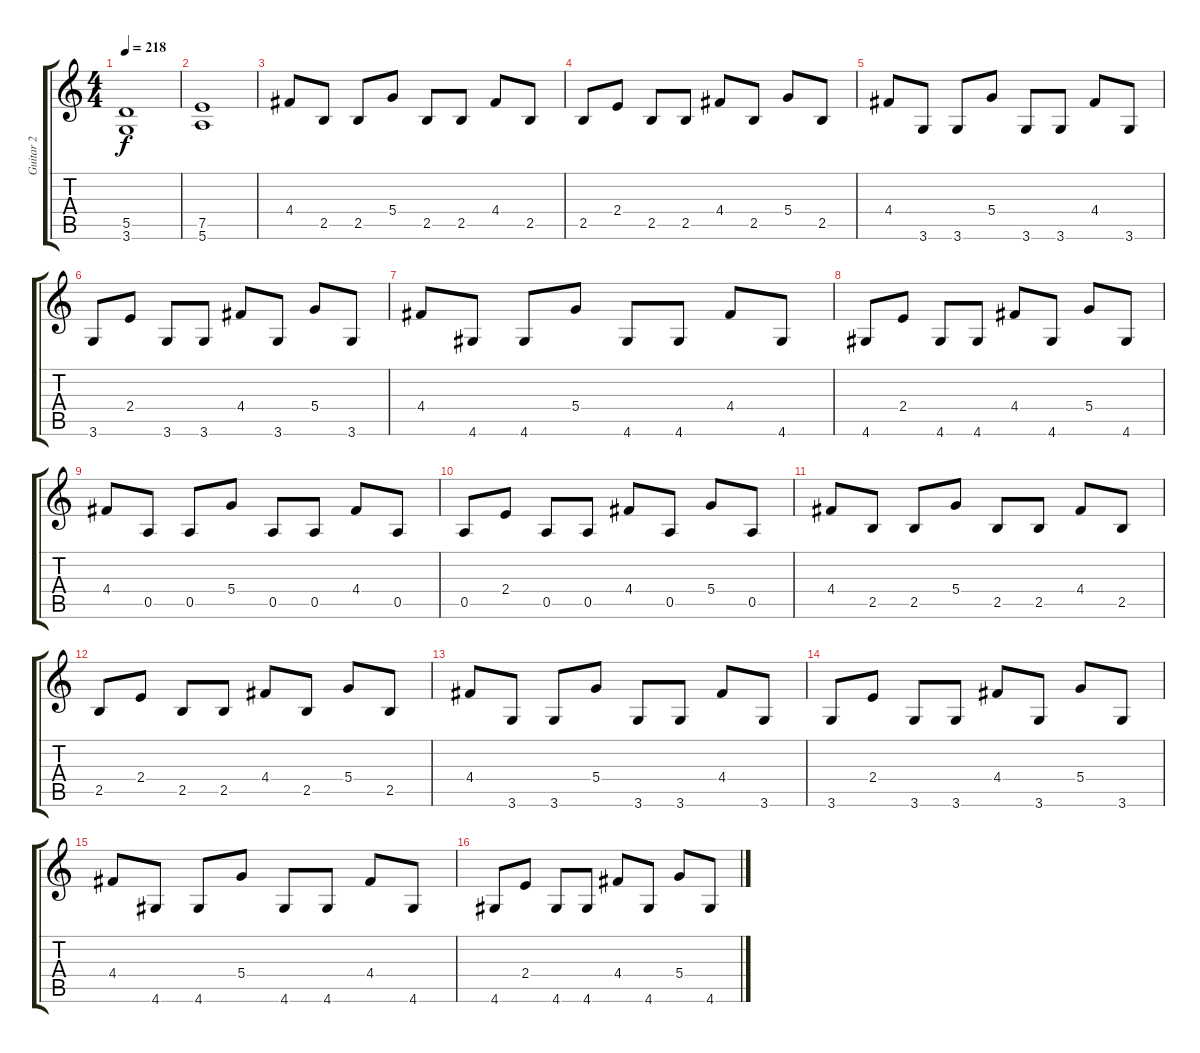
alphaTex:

\track ("Guitar 2" "Guitar 2") {instrument distortionguitar}
\staff {score tabs}
\tuning (E4 B3 G3 D3 A2 E2) {hide}
\ts (4 4)
\tempo 218
\clef g2
\ks c
(5.5 3.6).1{dy f} |
(7.5 5.6).1 |
4.4.8 2.5.8 2.5.8 5.4.8 2.5.8 2.5.8 4.4.8 2.5.8 |
2.5.8 2.4.8 2.5.8 2.5.8 4.4.8 2.5.8 5.4.8 2.5.8 |
4.4.8 3.6.8 3.6.8 5.4.8 3.6.8 3.6.8 4.4.8 3.6.8 |
3.6.8 2.4.8 3.6.8 3.6.8 4.4.8 3.6.8 5.4.8 3.6.8 |
4.4.8 4.6.8 4.6.8 5.4.8 4.6.8 4.6.8 4.4.8 4.6.8 |
4.6.8 2.4.8 4.6.8 4.6.8 4.4.8 4.6.8 5.4.8 4.6.8 |
4.4.8 0.5.8 0.5.8 5.4.8 0.5.8 0.5.8 4.4.8 0.5.8 |
0.5.8 2.4.8 0.5.8 0.5.8 4.4.8 0.5.8 5.4.8 0.5.8 |
4.4.8 2.5.8 2.5.8 5.4.8 2.5.8 2.5.8 4.4.8 2.5.8 |
2.5.8 2.4.8 2.5.8 2.5.8 4.4.8 2.5.8 5.4.8 2.5.8 |
4.4.8 3.6.8 3.6.8 5.4.8 3.6.8 3.6.8 4.4.8 3.6.8 |
3.6.8 2.4.8 3.6.8 3.6.8 4.4.8 3.6.8 5.4.8 3.6.8 |
4.4.8 4.6.8 4.6.8 5.4.8 4.6.8 4.6.8 4.4.8 4.6.8 |
4.6.8 2.4.8 4.6.8 4.6.8 4.4.8 4.6.8 5.4.8 4.6.8
